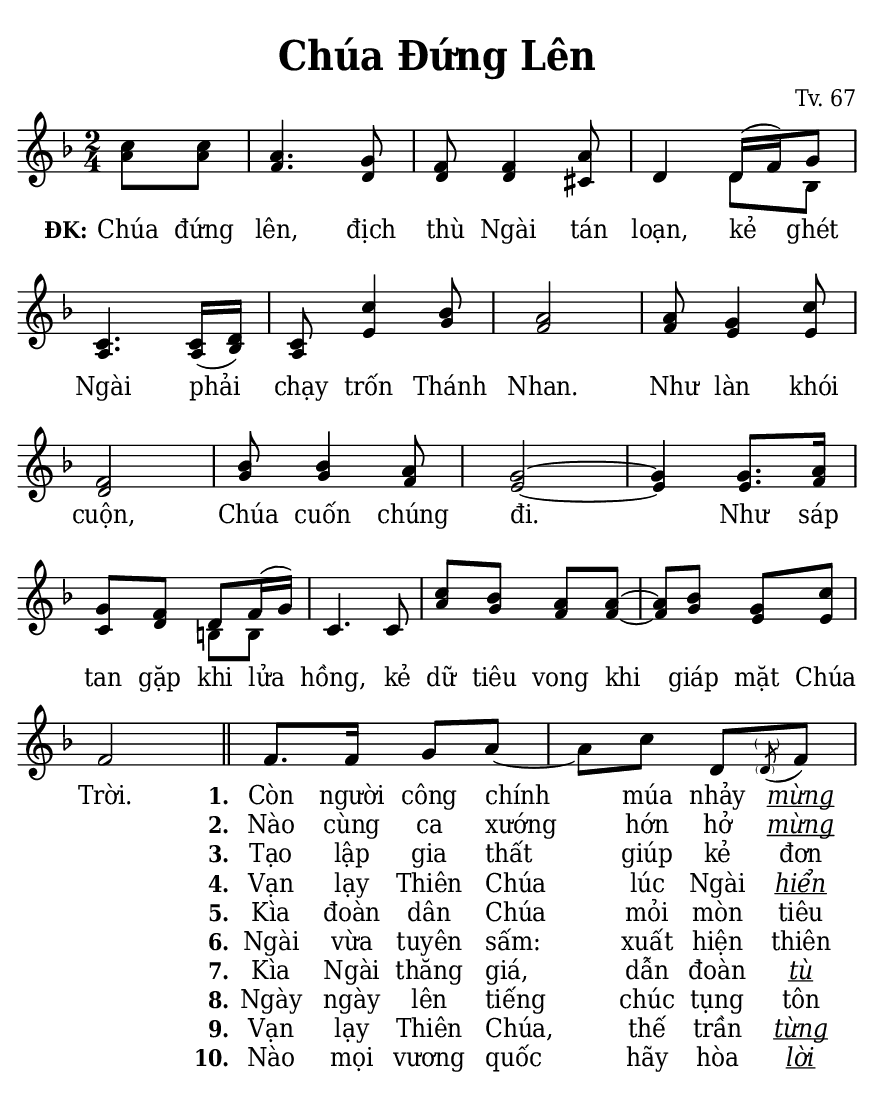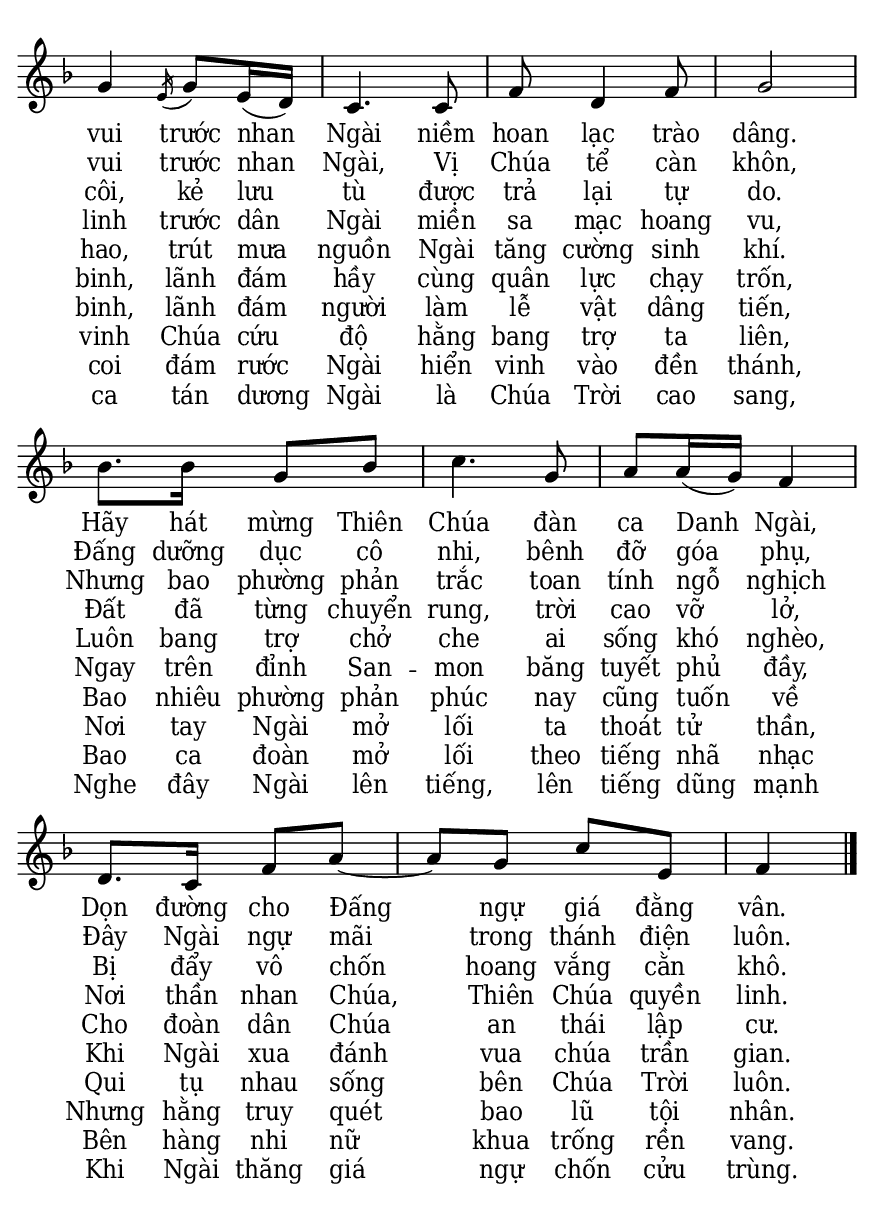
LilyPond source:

% Cài đặt chung\
\version "2.22.1"
\include "english.ly"

\header {
  title = \markup { \fontsize #1 "Chúa Đứng Lên" }
  composer = "Tv. 67"
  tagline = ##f
}

% Nhạc phiên khúc
nhacPhienKhucSop = \relative c'' {
  \partial 4 c8 c |
  a4. g8 |
  f f4 a8 |
  d,4 d16 (f) g8 |
  c,4. c16 (d) |
  c8 c'4 bf8 |
  a2 |
  a8 g4 c8 |
  f,2 |
  bf8 bf4 a8 |
  g2 ~ |
  g4 g8. a16 |
  g8 f d f16 (g) |
  c,4. c8 |
  c' bf a a ~ |
  a bf g c |
  f,2 \bar "||"
  
  f8. f16 g8 a ~ |
  a c d, \slashedGrace { \parenthesize d8 (} f) |
  g4 \slashedGrace { e16 ( } g8) e16 (d) |
  c4. c8 |
  f d4 f8 |
  g2 |
  bf8. bf16 g8 bf |
  c4. g8 |
  a a16 (g) f4 |
  d8. c16 f8 a ~ |
  a g c e, |
  f4 \bar "|."
}

nhacPhienKhucAlto = \relative c'' {
  a8 a |
  f4. d8 |
  d d4 cs8 |
  d4 d8 [bf] |
  a4. a16 (bf) |
  a8 e'4 g8 |
  f2 |
  f8 e4 e8 |
  d2 |
  g8 g4 f8 |
  e2 ~ |
  e4 e8. f16 |
  c8 d b! [b] |
  c4. c8 |
  a' g f f ~ |
  f g e e |
  f2
}

% Lời phiên khúc
loiPhienKhucSop = \lyrics {
  \set stanza = "ĐK:"
  Chúa đứng lên, địch thù Ngài tán loạn,
  kẻ ghét Ngài phải chạy trốn Thánh Nhan.
  Như làn khói cuộn, Chúa cuốn chúng đi.
  Như sáp tan gặp khi lửa hồng,
  kẻ dữ tiêu vong khi giáp mặt Chúa Trời.
  <<
    {
      \set stanza = "1."
      Còn người công chính múa nhảy
      \markup { \italic \underline mừng }
      vui trước nhan Ngài
      niềm hoan lạc trào dâng.
      Hãy hát mừng Thiên Chúa đàn ca Danh Ngài,
      Dọn đường cho Đấng ngự giá đằng vân.
    }
    \new Lyrics {
	    \set associatedVoice = "beSop"
	    \set stanza = "2."
	    Nào cùng ca xướng hớn hở
	    \markup { \italic \underline mừng }
	    vui trước nhan Ngài,
	    Vị Chúa tể càn khôn,
	    Đấng dưỡng dục cô nhi, bênh đỡ góa phụ,
	    Đây Ngài ngự mãi trong thánh điện luôn.
    }
    \new Lyrics {
	    \set associatedVoice = "beSop"
	    \set stanza = "3."
	    Tạo lập gia thất giúp kẻ đơn côi,
	    kẻ lưu tù được trả lại tự do.
	    Nhưng bao phường phản trắc toan tính ngỗ nghịch
	    Bị đẩy vô chốn hoang vắng cằn khô.
    }
    \new Lyrics {
	    \set associatedVoice = "beSop"
	    \set stanza = "4."
	    Vạn lạy Thiên Chúa lúc Ngài
	    \markup { \italic \underline hiển }
	    linh trước dân Ngài miền sa mạc hoang vu,
	    Đất đã từng chuyển rung, trời cao vỡ lở,
	    Nơi thần nhan Chúa, Thiên Chúa quyền linh.
    }
    \new Lyrics {
	    \set associatedVoice = "beSop"
	    \set stanza = "5."
	    Kìa đoàn dân Chúa mỏi mòn tiêu hao,
	    trút mưa nguồn Ngài tăng cường sinh khí.
	    Luôn bang trợ chở che ai sống khó nghèo,
	    Cho đoàn dân Chúa an thái lập cư.
    }
    \new Lyrics {
	    \set associatedVoice = "beSop"
	    \set stanza = "6."
	    Ngài vừa tuyên sấm: xuất hiện thiên binh,
	    lãnh đám hầy cùng quân lực chạy trốn,
	    Ngay trên đỉnh San -- mon băng tuyết phủ đầy,
	    Khi Ngài xua đánh vua chúa trần gian.
    }
    \new Lyrics {
	    \set associatedVoice = "beSop"
	    \set stanza = "7."
	    Kìa Ngài thăng giá, dẫn đoàn
	    \markup { \italic \underline tù }
	    binh, lãnh đám người làm lễ vật dâng tiến,
	    Bao nhiêu phường phản phúc nay cũng tuốn về
	    Qui tụ nhau sống bên Chúa Trời luôn.
    }
    \new Lyrics {
	    \set associatedVoice = "beSop"
	    \set stanza = "8."
	    Ngày ngày lên tiếng chúc tụng tôn vinh Chúa cứu độ
	    hằng bang trợ ta liên,
	    Nơi tay Ngài mở lối ta thoát tử thần,
	    Nhưng hằng truy quét bao lũ tội nhân.
    }
    \new Lyrics {
	    \set associatedVoice = "beSop"
	    \set stanza = "9."
	    Vạn lạy Thiên Chúa, thế trần
	    \markup { \italic \underline từng }
	    coi đám rước Ngài hiển vinh vào đền thánh,
	    Bao ca đoàn mở lối theo tiếng nhã nhạc
	    Bên hàng nhi nữ khua trống rền vang.
    }
    \new Lyrics {
	    \set associatedVoice = "beSop"
	    \set stanza = "10."
	    Nào mọi vương quốc hãy hòa
	    \markup { \italic \underline lời }
	    ca tán dương Ngài là Chúa Trời cao sang,
	    Nghe đây Ngài lên tiếng,
	    lên tiếng dũng mạnh
	    Khi Ngài thăng giá ngự chốn cửu trùng.
    }
  >>
}

% Dàn trang
\paper {
  #(set-paper-size "a5")
  top-margin = 10\mm
  bottom-margin = 3\mm
  left-margin = 3\mm
  right-margin = 3\mm
  indent = #0
  #(define fonts
	 (make-pango-font-tree "Deja Vu Serif Condensed"
	 		       "Deja Vu Serif Condensed"
			       "Deja Vu Serif Condensed"
			       (/ 20 20)))
  print-page-number = ##f
  system-system-spacing = #'((basic-distance . 0.1) (padding . 3))
  page-count = #2
  ragged-bottom = ##t
}

TongNhip = {
  \key f \major \time 2/4
  \set Timing.beamExceptions = #'()
  \set Timing.baseMoment = #(ly:make-moment 1/4)
}

% Đổi kích thước nốt cho bè phụ
notBePhu =
#(define-music-function (font-size music) (number? ly:music?)
   (for-some-music
     (lambda (m)
       (if (music-is-of-type? m 'rhythmic-event)
           (begin
             (set! (ly:music-property m 'tweaks)
                   (cons `(font-size . ,font-size)
                         (ly:music-property m 'tweaks)))
             #t)
           #f))
     music)
   music)

\score {
  \new ChoirStaff <<
    \new Staff \with {
        \consists "Merge_rests_engraver"
        printPartCombineTexts = ##f
      }
      <<
      \new Voice \TongNhip \partCombine 
        \nhacPhienKhucSop
        \notBePhu -1 { \nhacPhienKhucAlto }
      \new NullVoice = beSop \nhacPhienKhucSop
      \new Lyrics \lyricsto beSop \loiPhienKhucSop
      >>
  >>
  \layout {
    \override Lyrics.LyricSpace.minimum-distance = #1.5
    \override Score.BarNumber.break-visibility = ##(#f #f #f)
    \override Score.SpacingSpanner.uniform-stretching = ##t
  } 
}
